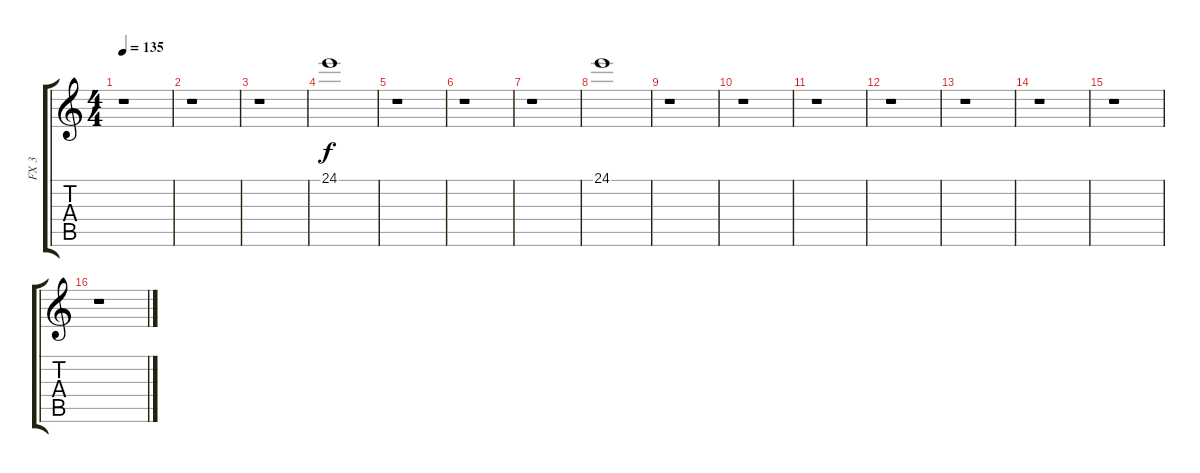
\track ("FX 3" "FX 3") {instrument seashore}
\staff {score tabs}
\tuning (E4 B3 G3 D3 A2 E2) {hide}
\ts (4 4)
\tempo 135
\clef g2
\ks c
r.1{dy f} |
r.1 |
r.1 |
24.1.1 |
r.1 |
r.1 |
r.1 |
24.1.1 |
r.1 |
r.1 |
r.1 |
r.1 |
r.1 |
r.1 |
r.1 |
r.1
